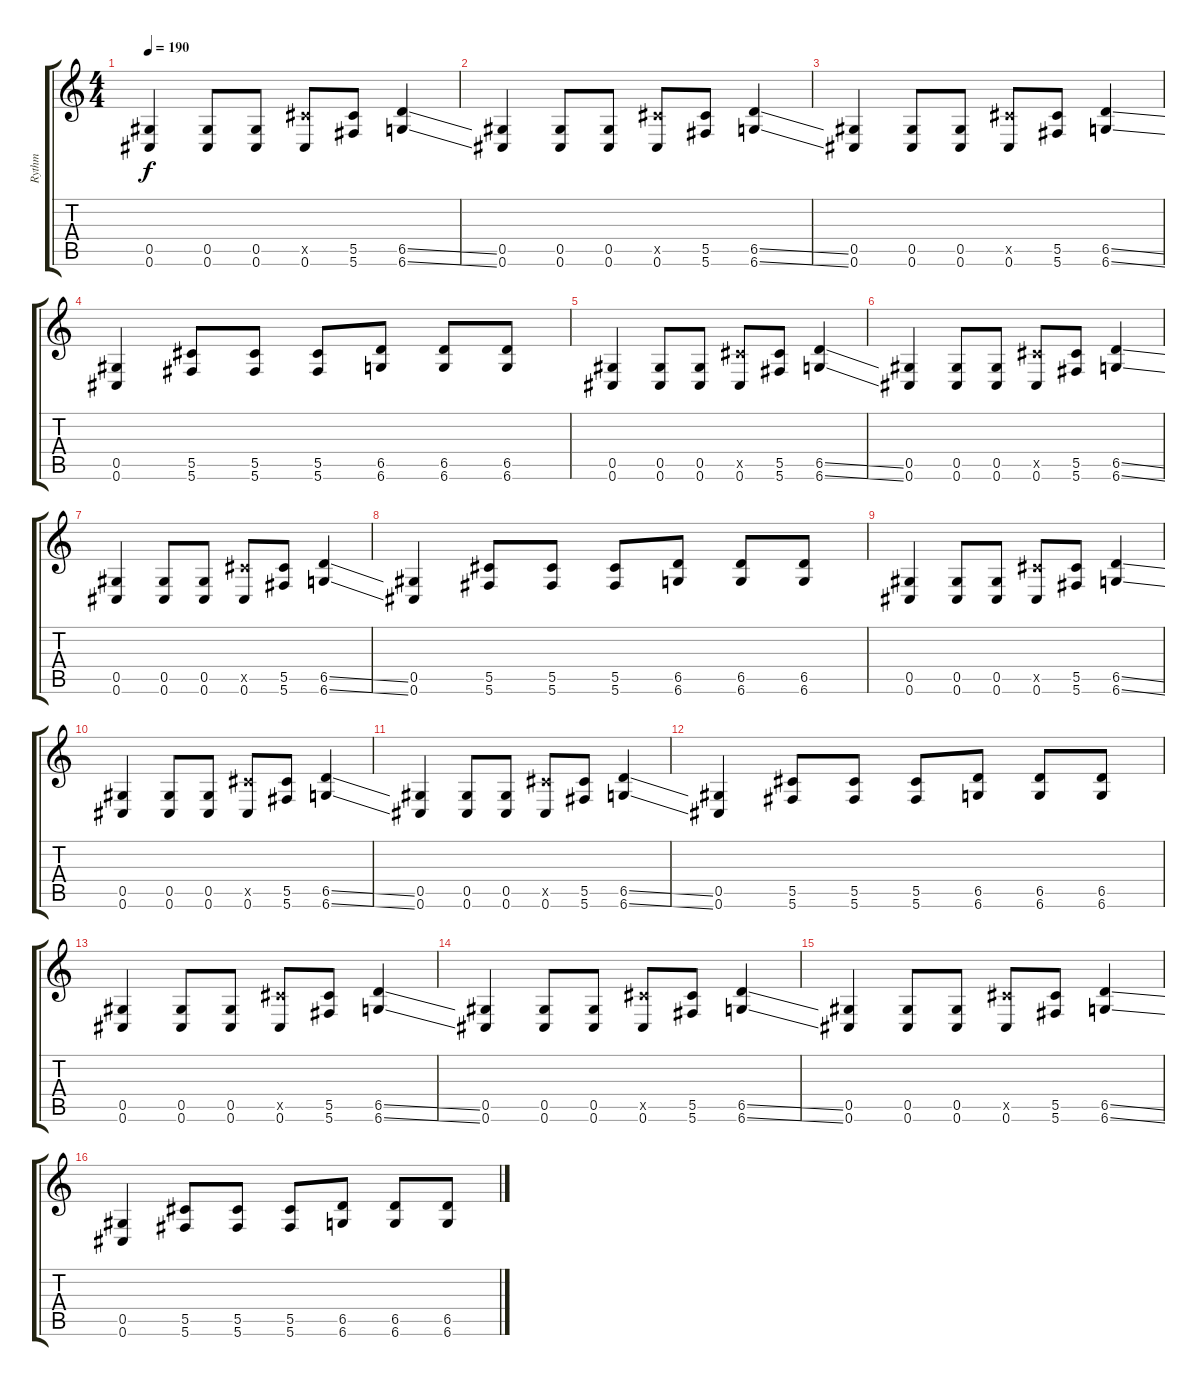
\track ("Rythm" "Rythm") {instrument distortionguitar}
\staff {score tabs}
\tuning (Eb4 Bb3 Gb3 Db3 Ab2 Db2) {hide}
\ts (4 4)
\tempo 190
\clef g2
\ks c
(0.5 0.6).4{dy f} (0.5 0.6).8 (0.5 0.6).8 (5.5{x} 0.6).8 (5.5 5.6).8 (6.5{ss} 6.6{ss}).4 |
(0.5 0.6).4 (0.5 0.6).8 (0.5 0.6).8 (5.5{x} 0.6).8 (5.5 5.6).8 (6.5{ss} 6.6{ss}).4 |
(0.5 0.6).4 (0.5 0.6).8 (0.5 0.6).8 (5.5{x} 0.6).8 (5.5 5.6).8 (6.5{ss} 6.6{ss}).4 |
(0.5 0.6).4 (5.5 5.6).8 (5.5 5.6).8 (5.5 5.6).8 (6.5 6.6).8 (6.5 6.6).8 (6.5 6.6).8 |
(0.5 0.6).4{balance 3} (0.5 0.6).8 (0.5 0.6).8 (5.5{x} 0.6).8 (5.5 5.6).8 (6.5{ss} 6.6{ss}).4 |
(0.5 0.6).4 (0.5 0.6).8 (0.5 0.6).8 (5.5{x} 0.6).8 (5.5 5.6).8 (6.5{ss} 6.6{ss}).4 |
(0.5 0.6).4 (0.5 0.6).8 (0.5 0.6).8 (5.5{x} 0.6).8 (5.5 5.6).8 (6.5{ss} 6.6{ss}).4 |
(0.5 0.6).4 (5.5 5.6).8 (5.5 5.6).8 (5.5 5.6).8 (6.5 6.6).8 (6.5 6.6).8 (6.5 6.6).8 |
(0.5 0.6).4 (0.5 0.6).8 (0.5 0.6).8 (5.5{x} 0.6).8 (5.5 5.6).8 (6.5{ss} 6.6{ss}).4 |
(0.5 0.6).4 (0.5 0.6).8 (0.5 0.6).8 (5.5{x} 0.6).8 (5.5 5.6).8 (6.5{ss} 6.6{ss}).4 |
(0.5 0.6).4 (0.5 0.6).8 (0.5 0.6).8 (5.5{x} 0.6).8 (5.5 5.6).8 (6.5{ss} 6.6{ss}).4 |
(0.5 0.6).4 (5.5 5.6).8 (5.5 5.6).8 (5.5 5.6).8 (6.5 6.6).8 (6.5 6.6).8 (6.5 6.6).8 |
(0.5 0.6).4 (0.5 0.6).8 (0.5 0.6).8 (5.5{x} 0.6).8 (5.5 5.6).8 (6.5{ss} 6.6{ss}).4 |
(0.5 0.6).4 (0.5 0.6).8 (0.5 0.6).8 (5.5{x} 0.6).8 (5.5 5.6).8 (6.5{ss} 6.6{ss}).4 |
(0.5 0.6).4 (0.5 0.6).8 (0.5 0.6).8 (5.5{x} 0.6).8 (5.5 5.6).8 (6.5{ss} 6.6{ss}).4 |
(0.5 0.6).4 (5.5 5.6).8 (5.5 5.6).8 (5.5 5.6).8 (6.5 6.6).8 (6.5 6.6).8 (6.5 6.6).8
